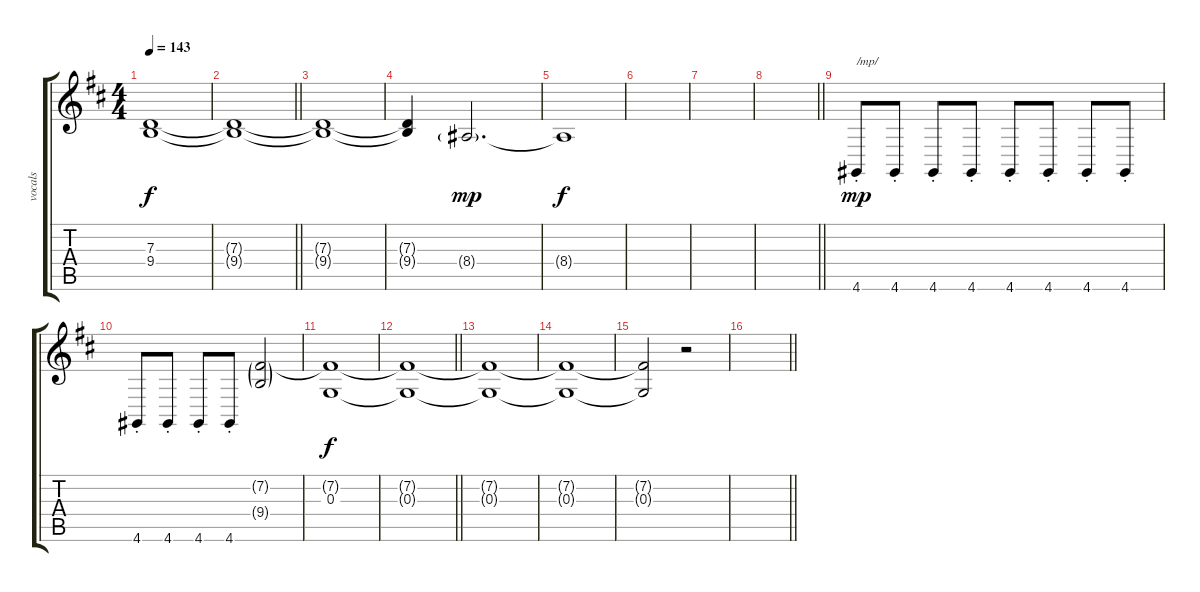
\track ("vocals" "vocals") {instrument clarinet}
\staff {score tabs}
\tuning (E4 B3 G3 D3 A2 E2) {hide}
\ts (4 4)
\tempo 143
\clef g2
\ks d
(7.3{t} 9.4{t}).1{dy f} |
\barLineRight lightlight
(7.3{t} 9.4{t}).1 |
(7.3{t} 9.4{t}).1 |
(7.3{t} 9.4{t}).4 8.4{g}.2{d dy mp} |
8.4{t}.1{dy f} |
|
|
\barLineRight lightlight
|
4.6{st}.8{txt "/mp/" dy mp} 4.6{st}.8 4.6{st}.8 4.6{st}.8 4.6{st}.8 4.6{st}.8 4.6{st}.8 4.6{st}.8 |
4.6{st}.8 4.6{st}.8 4.6{st}.8 4.6{st}.8 (7.2{g} 9.4{g}).2 |
(7.2{t} 0.3).1{dy f} |
\barLineRight lightlight
(7.2{t} 0.3{t}).1 |
(7.2{t} 0.3{t}).1 |
(7.2{t} 0.3{t}).1 |
(7.2{t} 0.3{t}).2 r.2 |
\barLineRight lightlight
